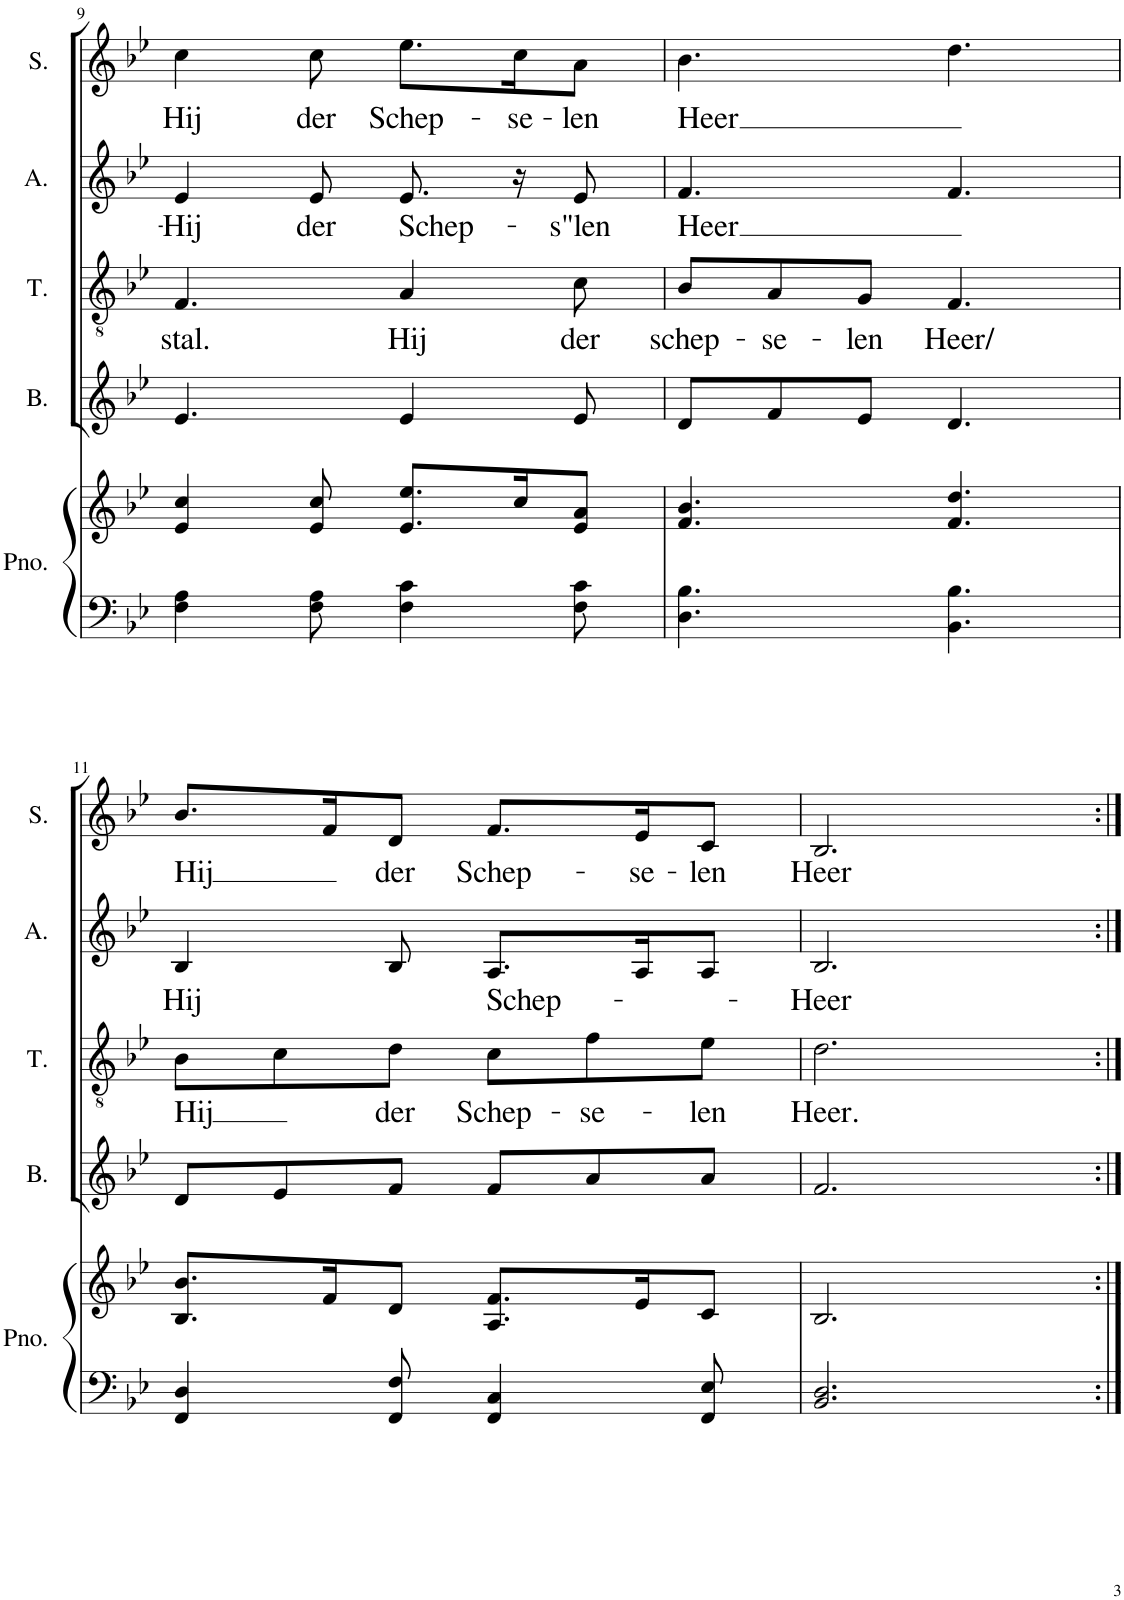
**kern	**kern	**kern	**kern	**text	**kern	**text	**kern	**text
*part5	*part5	*part4	*part3	*part3	*part2	*part2	*part1	*part1
*staff6	*staff5	*staff4	*staff3	*staff3	*staff2	*staff2	*staff1	*staff1
*I"Piano	*	*I"2e Alt	*I"Alt	*	*I"2e sopraan	*	*I"Soprano	*
*I'Pno.	*	*	*	*	*	*	*I'S.	*
!!LO:PB:g=z
*clefF4	*clefG2	*clefG2	*clefGv2	*	*clefG2	*	*clefG2	*
*k[b-e-]	*k[b-e-]	*k[b-e-]	*k[b-e-]	*	*k[b-e-]	*	*k[b-e-]	*
*M6/8	*M6/8	*M6/8	*M6/8	*	*M6/8	*	*M6/8	*
=9	=9	=9	=9	=9	=9	=9	=9	=9
!	!	!	!	!LO:LY:b	!	!LO:LY:b	!	!LO:LY:b
4F\ 4A\	4e-/ 4cc/	4.e-/	4.F/	stal.	4e-/	-Hij	4cc\	Hij
!	!	!	!	!	!	!LO:LY:b	!	!LO:LY:b
8F\ 8A\	8e-/ 8cc/	.	.	.	8e-/	der	8cc\	der
!	!	!	!	!LO:LY:b	!	!LO:LY:b	!	!LO:LY:b
4F\ 4c\	8.e-/ 8.ee-/L	4e-/	4A/	Hij	8.e-/	Schep-	8.ee-\L	Schep-
!	!	!	!	!	!	!	!	!LO:LY:b
.	16cc/K	.	.	.	16r	.	16cc\K	-se-
!	!	!	!	!LO:LY:b	!	!LO:LY:b	!	!LO:LY:b
8F\ 8c\	8e-/ 8a/J	8e-/	8c\	der	8e-/	-s"len	8a\J	-len
=10	=10	=10	=10	=10	=10	=10	=10	=10
!	!	!	!	!LO:LY:b	!	!LO:LY:b	!	!LO:LY:b
4.D\ 4.B-\	4.f/ 4.b-/	8d/L	8B-/L	schep-	4.f/	Heer	4.b-\	Heer
!	!	!	!	!LO:LY:b	!	!	!	!
.	.	8f/	8A/	-se-	.	.	.	.
!	!	!	!	!LO:LY:b	!	!	!	!
.	.	8e-/J	8G/J	-len	.	.	.	.
!	!	!	!	!LO:LY:b	!	!	!	!
4.BB-\ 4.B-\	4.f/ 4.dd/	4.d/	4.F/	Heer/	4.f/	.	4.dd\	.
!!LO:LB:g=z
=11	=11	=11	=11	=11	=11	=11	=11	=11
!	!	!	!	!LO:LY:b	!	!LO:LY:b	!	!LO:LY:b
4FF/ 4D/	8.B-/ 8.b-/L	8d/L	8B-\L	Hij	4B-/	Hij	8.b-/L	Hij
.	.	8e-/	8c\	.	.	.	.	.
.	16f/K	.	.	.	.	.	16f/K	.
!	!	!	!	!LO:LY:b	!	!	!	!LO:LY:b
8FF/ 8F/	8d/J	8f/J	8d\J	der	8B-/	.	8d/J	der
!	!	!	!	!LO:LY:b	!	!LO:LY:b	!	!LO:LY:b
4FF/ 4C/	8.A/ 8.f/L	8f/L	8c\L	Schep-	8.A/L	Schep-	8.f/L	Schep-
!	!	!	!	!LO:LY:b	!	!	!	!
.	.	8a/	8f\	-se-	.	.	.	.
!	!	!	!	!	!	!	!	!LO:LY:b
.	16e-/K	.	.	.	16A/K	.	16e-/K	-se-
!	!	!	!	!LO:LY:b	!	!	!	!LO:LY:b
8FF/ 8E-/	8c/J	8a/J	8e-\J	-len	8A/J	.	8c/J	-len
=12	=12	=12	=12	=12	=12	=12	=12	=12
!	!	!	!	!LO:LY:b	!	!LO:LY:b	!	!LO:LY:b
2.BB-/ 2.D/	2.B-/	2.f/	2.d\	Heer.	2.B-/	-Heer	2.B-/	Heer
=:|!	=:|!	=:|!	=:|!	=:|!	=:|!	=:|!	=:|!	=:|!
*-	*-	*-	*-	*-	*-	*-	*-	*-
